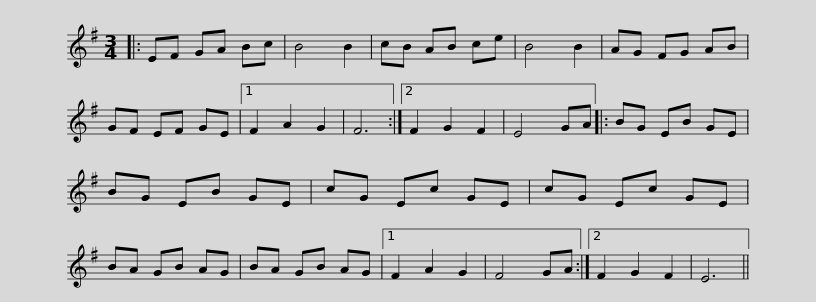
X:1
L:1/8
M:3/4
I:linebreak $
K:Emin
V:1 treble
V:1
|: EF GA Bc | B4 B2 | cB AB ce | B4 B2 | AG FG AB | %5
 GF EF GE |1 F2 A2 G2 | F6 :|2 F2 G2 F2 | E4 GA |:$ %10
 BG EB GE | BG EB GE | cG Ec GE | cG Ec GE | BA GB AG | %15
 BA GB AG |1 F2 A2 G2 | F4 GA :|2$ F2 G2 F2 | E6 || %20
